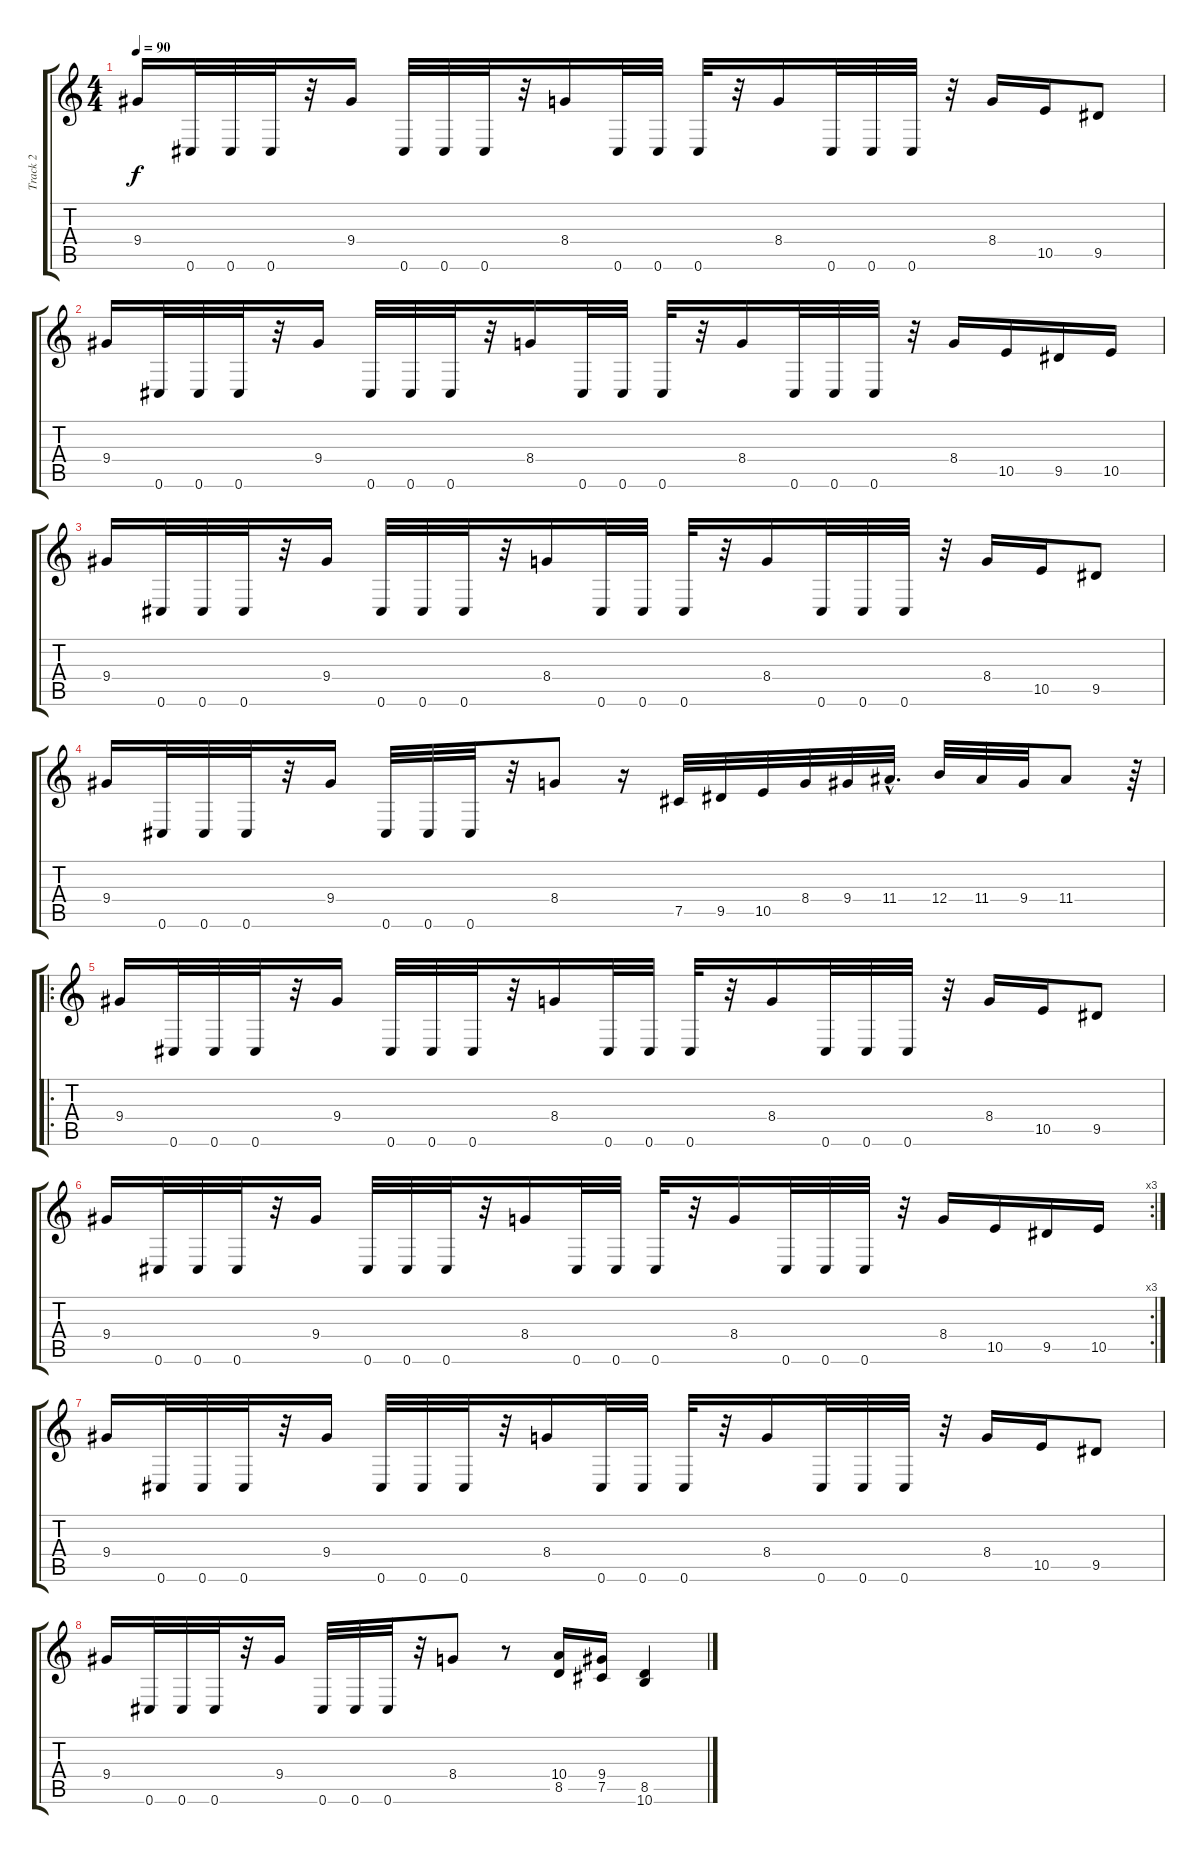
\track ("Track 2" "Track 2") {instrument distortionguitar}
\staff {score tabs}
\tuning (Db4 Ab3 E3 B2 Gb2 Db2) {hide}
\ts (4 4)
\tempo 90
\clef g2
\ks c
9.4.16{dy f} 0.6.32 0.6.32 0.6.32 r.32 9.4.16 0.6.32 0.6.32 0.6.32 r.32 8.4.16 0.6.32 0.6.32 0.6.32 r.32 8.4.16 0.6.32 0.6.32 0.6.32 r.32 8.4.16 10.5.16 9.5.8 |
9.4.16 0.6.32 0.6.32 0.6.32 r.32 9.4.16 0.6.32 0.6.32 0.6.32 r.32 8.4.16 0.6.32 0.6.32 0.6.32 r.32 8.4.16 0.6.32 0.6.32 0.6.32 r.32 8.4.16 10.5.16 9.5.16 10.5.16 |
9.4.16 0.6.32 0.6.32 0.6.32 r.32 9.4.16 0.6.32 0.6.32 0.6.32 r.32 8.4.16 0.6.32 0.6.32 0.6.32 r.32 8.4.16 0.6.32 0.6.32 0.6.32 r.32 8.4.16 10.5.16 9.5.8 |
9.4.16 0.6.32 0.6.32 0.6.32 r.32 9.4.16 0.6.32 0.6.32 0.6.32 r.32 8.4.8 r.16 7.5.32 9.5.32 10.5.32 8.4.32 9.4.32 11.4{hac}.32{d} 12.4.32 11.4.32 9.4.32 11.4.8 r.64 |
\ro
9.4.16 0.6.32 0.6.32 0.6.32 r.32 9.4.16 0.6.32 0.6.32 0.6.32 r.32 8.4.16 0.6.32 0.6.32 0.6.32 r.32 8.4.16 0.6.32 0.6.32 0.6.32 r.32 8.4.16 10.5.16 9.5.8 |
\rc 3
9.4.16 0.6.32 0.6.32 0.6.32 r.32 9.4.16 0.6.32 0.6.32 0.6.32 r.32 8.4.16 0.6.32 0.6.32 0.6.32 r.32 8.4.16 0.6.32 0.6.32 0.6.32 r.32 8.4.16 10.5.16 9.5.16 10.5.16 |
9.4.16 0.6.32 0.6.32 0.6.32 r.32 9.4.16 0.6.32 0.6.32 0.6.32 r.32 8.4.16 0.6.32 0.6.32 0.6.32 r.32 8.4.16 0.6.32 0.6.32 0.6.32 r.32 8.4.16 10.5.16 9.5.8 |
9.4.16 0.6.32 0.6.32 0.6.32 r.32 9.4.16 0.6.32 0.6.32 0.6.32 r.32 8.4.8 r.8 (10.4 8.5).16 (9.4 7.5).16 (8.5 10.6).4
